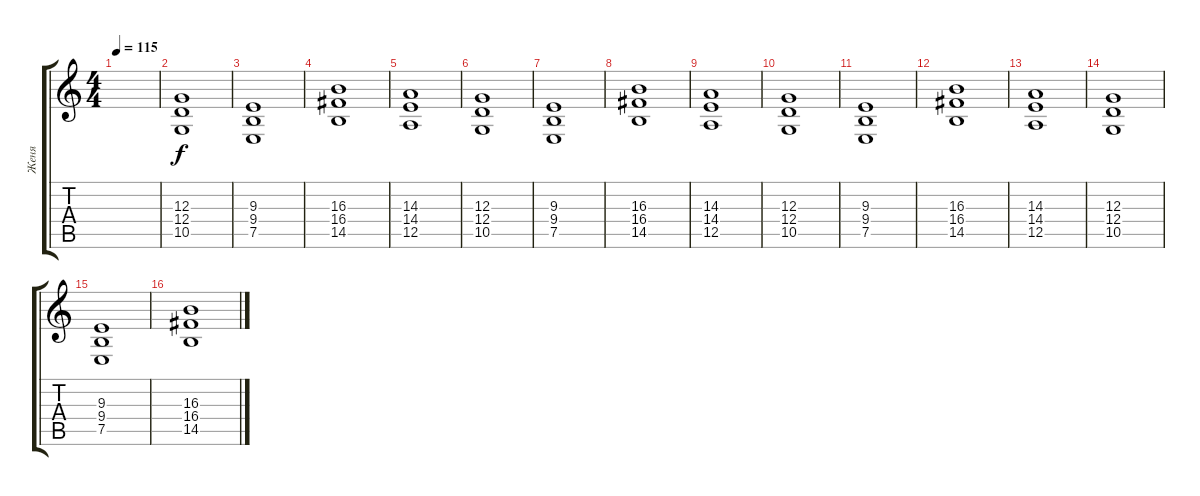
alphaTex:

\track ("Женя" "Женя") {instrument pad8sweep}
\staff {score tabs}
\tuning (E4 B3 G3 D3 A2 E2) {hide}
\ts (4 4)
\tempo 115
\clef g2
\ks c
|
(12.3 12.4 10.5).1 |
(9.3 9.4 7.5).1 |
(16.3 16.4 14.5).1 |
(14.3 14.4 12.5).1 |
(12.3 12.4 10.5).1 |
(9.3 9.4 7.5).1 |
(16.3 16.4 14.5).1 |
(14.3 14.4 12.5).1 |
(12.3 12.4 10.5).1 |
(9.3 9.4 7.5).1 |
(16.3 16.4 14.5).1 |
(14.3 14.4 12.5).1 |
(12.3 12.4 10.5).1 |
(9.3 9.4 7.5).1 |
(16.3 16.4 14.5).1
